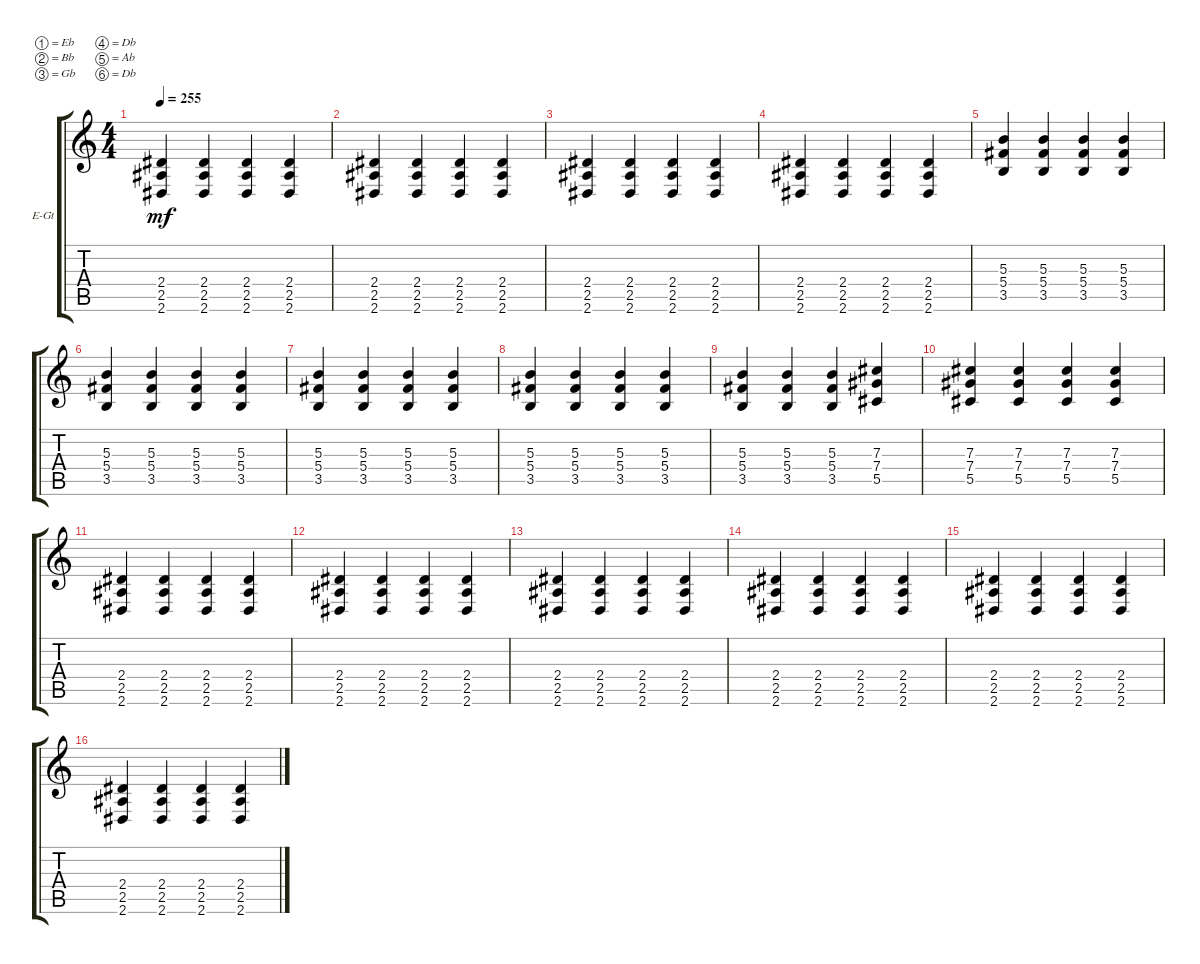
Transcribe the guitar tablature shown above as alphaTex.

\bracketExtendMode groupsimilarinstruments
\firstSystemTrackNameOrientation horizontal
\otherSystemsTrackNameOrientation horizontal
\track ("Electric Guitar" "E-Gt") {instrument distortionguitar}
\staff {score tabs}
\tuning (Eb4 Bb3 Gb3 Db3 Ab2 Db2)
\ts (4 4)
\tempo 255
\clef g2
\scale
0.333333
\ks c
(2.6 2.5 2.4).4{dy mf} (2.6 2.5 2.4).4 (2.6 2.5 2.4).4 (2.6 2.5 2.4).4 |
\scale
0.333333 (2.6 2.5 2.4).4 (2.6 2.5 2.4).4 (2.6 2.5 2.4).4 (2.6 2.5 2.4).4 |
\scale
0.333333 (2.6 2.5 2.4).4 (2.6 2.5 2.4).4 (2.6 2.5 2.4).4 (2.6 2.5 2.4).4 |
\scale
0.333333 (2.6 2.5 2.4).4 (2.6 2.5 2.4).4 (2.6 2.5 2.4).4 (2.6 2.5 2.4).4 |
\scale
0.333333 (3.5 5.3 5.4).4 (3.5 5.3 5.4).4 (3.5 5.3 5.4).4 (3.5 5.3 5.4).4 |
\scale
0.333333 (3.5 5.3 5.4).4 (3.5 5.3 5.4).4 (3.5 5.3 5.4).4 (3.5 5.3 5.4).4 |
\scale
0.333333 (3.5 5.3 5.4).4 (3.5 5.3 5.4).4 (3.5 5.3 5.4).4 (3.5 5.3 5.4).4 |
\scale
0.333333 (3.5 5.3 5.4).4 (3.5 5.3 5.4).4 (3.5 5.3 5.4).4 (3.5 5.3 5.4).4 |
\scale
0.333333 (3.5 5.3 5.4).4 (3.5 5.3 5.4).4 (3.5 5.3 5.4).4 (7.4 7.3 5.5).4 |
\scale
0.333333 (7.4 7.3 5.5).4 (7.4 7.3 5.5).4 (7.4 7.3 5.5).4 (7.4 7.3 5.5).4 |
\scale
0.333333 (2.6 2.5 2.4).4 (2.6 2.5 2.4).4 (2.6 2.5 2.4).4 (2.6 2.5 2.4).4 |
\scale
0.333333 (2.6 2.5 2.4).4 (2.6 2.5 2.4).4 (2.6 2.5 2.4).4 (2.6 2.5 2.4).4 |
\scale
0.333333 (2.6 2.5 2.4).4 (2.6 2.5 2.4).4 (2.6 2.5 2.4).4 (2.6 2.5 2.4).4 |
\scale
0.333333 (2.6 2.5 2.4).4 (2.6 2.5 2.4).4 (2.6 2.5 2.4).4 (2.6 2.5 2.4).4 |
\scale
0.333333 (2.6 2.5 2.4).4 (2.6 2.5 2.4).4 (2.6 2.5 2.4).4 (2.6 2.5 2.4).4 |
\scale
0.333333 (2.6 2.5 2.4).4 (2.6 2.5 2.4).4 (2.6 2.5 2.4).4 (2.6 2.5 2.4).4
